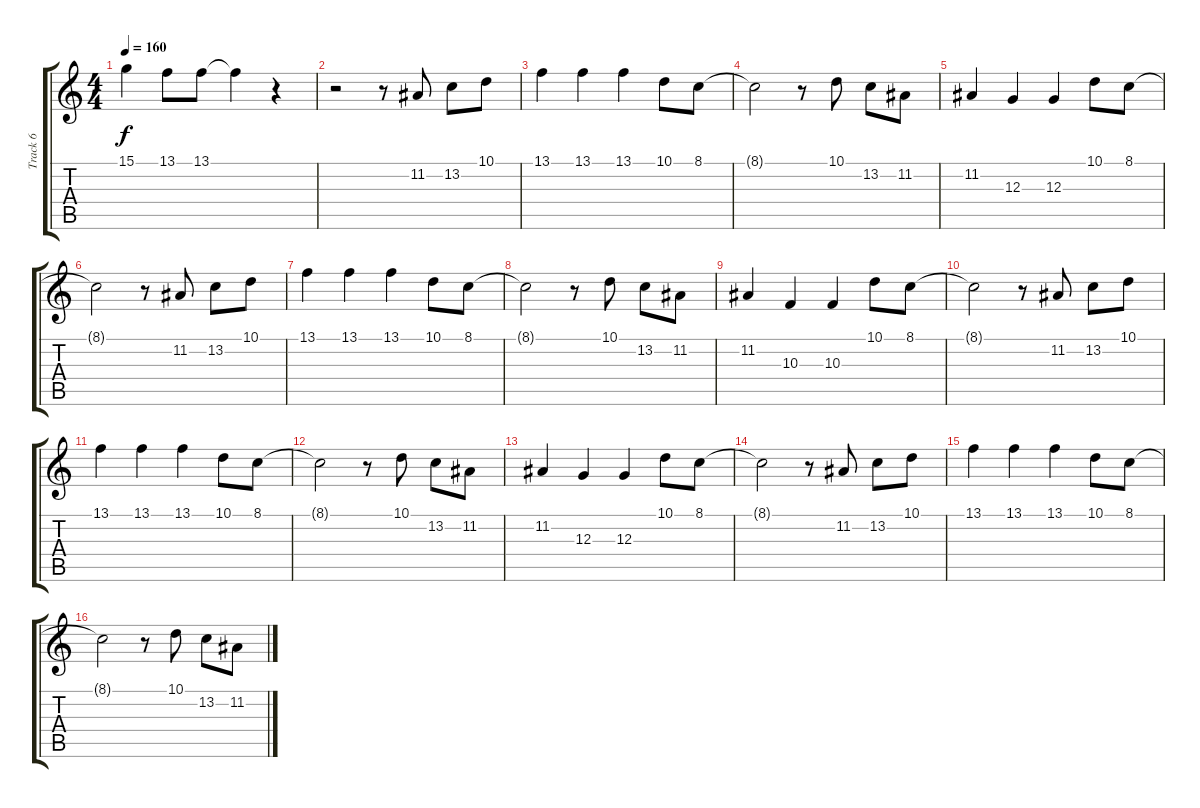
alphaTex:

\track ("Track 6" "Track 6") {instrument cello}
\staff {score tabs}
\tuning (E4 B3 G3 D3 A2 E2) {hide}
\ts (4 4)
\tempo 160
\clef g2
\ks c
15.1.4{dy f} 13.1.8 13.1.8 13.1{t}.4 r.4 |
r.2 r.8 11.2.8 13.2.8 10.1.8 |
13.1.4 13.1.4 13.1.4 10.1.8 8.1.8 |
8.1{t}.2 r.8 10.1.8 13.2.8 11.2.8 |
11.2.4 12.3.4 12.3.4 10.1.8 8.1.8 |
8.1{t}.2 r.8 11.2.8 13.2.8 10.1.8 |
13.1.4 13.1.4 13.1.4 10.1.8 8.1.8 |
8.1{t}.2 r.8 10.1.8 13.2.8 11.2.8 |
11.2.4 10.3.4 10.3.4 10.1.8 8.1.8 |
8.1{t}.2 r.8 11.2.8 13.2.8 10.1.8 |
13.1.4 13.1.4 13.1.4 10.1.8 8.1.8 |
8.1{t}.2 r.8 10.1.8 13.2.8 11.2.8 |
11.2.4 12.3.4 12.3.4 10.1.8 8.1.8 |
8.1{t}.2 r.8 11.2.8 13.2.8 10.1.8 |
13.1.4 13.1.4 13.1.4 10.1.8 8.1.8 |
8.1{t}.2 r.8 10.1.8 13.2.8 11.2.8
